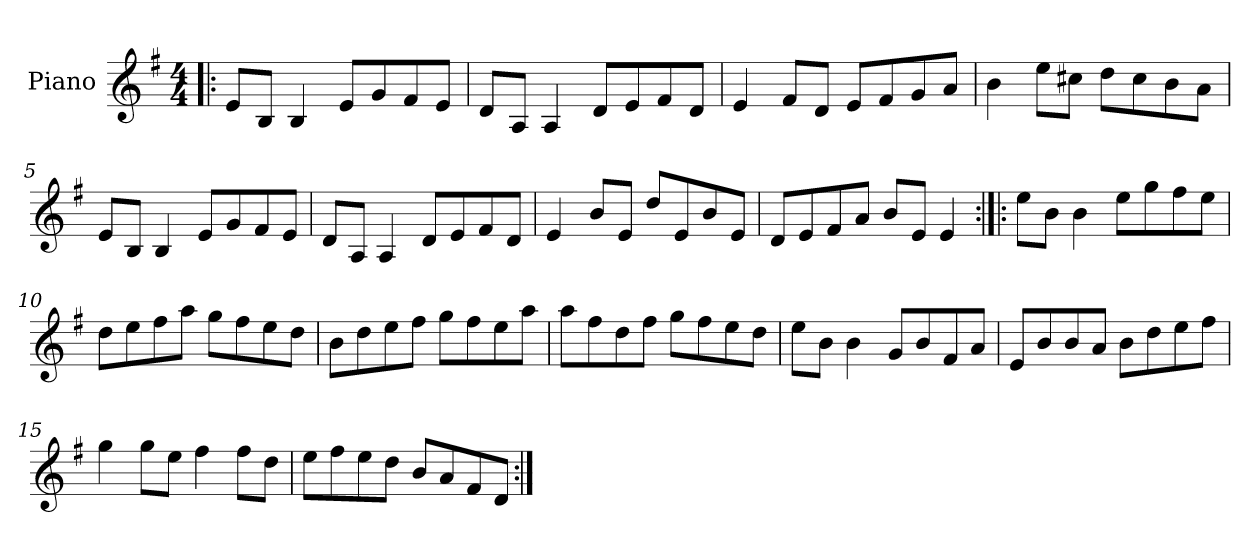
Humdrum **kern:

**kern
*part1
*staff1
*I"Piano
*I'Pno
*clefG2
*k[f#]
*e:
*M4/4
=1!|:
8e/L
8B/J
4B/
8e/L
8g/
8f#/
8e/J
=2
8d/L
8A/J
4A/
8d/L
8e/
8f#/
8d/J
=3
4e/
8f#/L
8d/J
8e/L
8f#/
8g/
8a/J
=4
4b\
8ee\L
8cc#X\J
8dd\L
8cc#\
8b\
8a\J
!!LO:LB:g=z
=5
8e/L
8B/J
4B/
8e/L
8g/
8f#/
8e/J
=6
8d/L
8A/J
4A/
8d/L
8e/
8f#/
8d/J
=7
4e/
8b/L
8e/J
8dd/L
8e/
8b/
8e/J
=8
8d/L
8e/
8f#/
8a/J
8b/L
8e/J
4e/
=9:|!|:
8ee\L
8b\J
4b\
8ee\L
8gg\
8ff#\
8ee\J
!!LO:LB:g=z
=10
8dd\L
8ee\
8ff#\
8aa\J
8gg\L
8ff#\
8ee\
8dd\J
=11
8b\L
8dd\
8ee\
8ff#\J
8gg\L
8ff#\
8ee\
8aa\J
=12
8aa\L
8ff#\
8dd\
8ff#\J
8gg\L
8ff#\
8ee\
8dd\J
=13
8ee\L
8b\J
4b\
8g/L
8b/
8f#/
8a/J
!!LO:LB:g=z
=14
8e/L
8b/
8b/
8a/J
8b\L
8dd\
8ee\
8ff#\J
=15
4gg\
8gg\L
8ee\J
4ff#\
8ff#\L
8dd\J
=16
8ee\L
8ff#\
8ee\
8dd\J
8b/L
8a/
8f#/
8d/J
=:|!
*-
